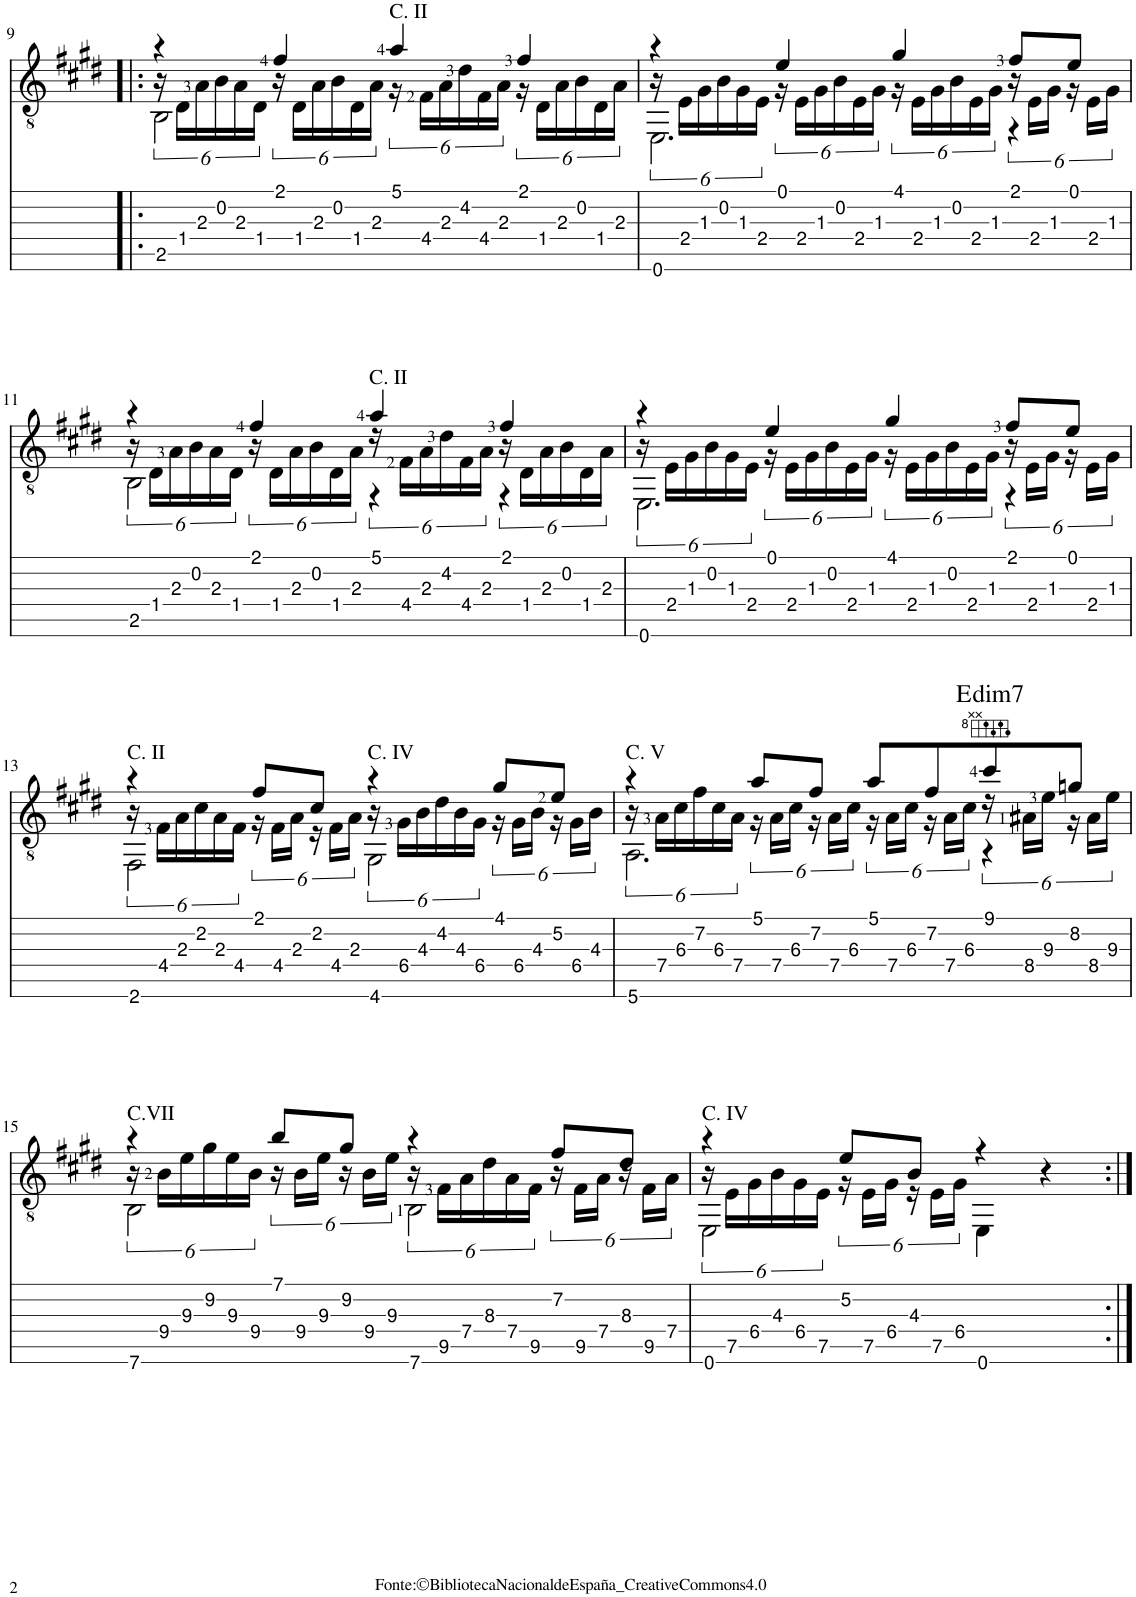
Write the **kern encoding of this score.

**kern	**kern	**harte
*part1	*part1	*part1
*staff2	*staff1	*
*I"Guitar	*	*
*I'Guit.	*	*
!!LO:PB:g=z
*	*clefGv2	*
*k[f#c#g#d#]	*k[f#c#g#d#]	*
*M4/4	*M4/4	*
*met(c)	*met(c)	*
=9!|:	=9!|:	=9!|:
*^	*	*
*	*Xbrackettup	*	*
*	*^	*^	*
*	*	*	*	*^	*
4r	24r	2BB	4r	24r	2BB\	.
.	24D#LL	.	.	24D#\LL	.	.
.	24AJ	.	.	24A\	.	.
.	24BL	.	.	24B\	.	.
.	24A	.	.	24A\	.	.
.	24D#JJ	.	.	24D#\JJ	.	.
4f#	24r	.	4f#/	24r	.	.
.	24D#LL	.	.	24D#\LL	.	.
.	24AJ	.	.	24A\	.	.
.	24BL	.	.	24B\	.	.
.	24D#	.	.	24D#\	.	.
.	24AJJ	.	.	24A\JJ	.	.
!	!	!	!LO:TX:a:t=C. II	!	!	!
4a	24r	2ryy	4a/	24r	2ryy	.
.	24F#LL	.	.	24F#\LL	.	.
.	24AJ	.	.	24A\	.	.
.	24d#L	.	.	24d#\	.	.
.	24F#	.	.	24F#\	.	.
.	24AJJ	.	.	24A\JJ	.	.
4f#	24r	.	4f#/	24r	.	.
.	24D#LL	.	.	24D#\LL	.	.
.	24AJ	.	.	24A\	.	.
.	24BL	.	.	24B\	.	.
.	24D#	.	.	24D#\	.	.
.	24AJJ	.	.	24A\JJ	.	.
=10	=10	=10	=10	=10	=10	=10
4r	24r	2.EE	4r	24r	2.EE\	.
.	24ELL	.	.	24E\LL	.	.
.	24G#J	.	.	24G#\	.	.
.	24BL	.	.	24B\	.	.
.	24G#	.	.	24G#\	.	.
.	24EJJ	.	.	24E\JJ	.	.
4e	24r	.	4e/	24r	.	.
.	24ELL	.	.	24E\LL	.	.
.	24G#J	.	.	24G#\	.	.
.	24BL	.	.	24B\	.	.
.	24E	.	.	24E\	.	.
.	24G#JJ	.	.	24G#\JJ	.	.
4g#	24r	.	4g#/	24r	.	.
.	24ELL	.	.	24E\LL	.	.
.	24G#J	.	.	24G#\	.	.
.	24BL	.	.	24B\	.	.
.	24E	.	.	24E\	.	.
.	24G#JJ	.	.	24G#\JJ	.	.
8f#L	24r	4r	8f#/L	24r	4r	.
.	24ELL	.	.	24E\LL	.	.
.	24G#JJ	.	.	24G#\JJ	.	.
8eJ	24r	.	8e/J	24r	.	.
.	24ELL	.	.	24E\LL	.	.
.	24G#JJ	.	.	24G#\JJ	.	.
!!LO:LB:g=z	!!	!!
=11	=11	=11	=11	=11	=11	=11
4r	24r	2BB	4r	24r	2BB\	.
.	24D#LL	.	.	24D#\LL	.	.
.	24AJ	.	.	24A\	.	.
.	24BL	.	.	24B\	.	.
.	24A	.	.	24A\	.	.
.	24D#JJ	.	.	24D#\JJ	.	.
4f#	24r	.	4f#/	24r	.	.
.	24D#LL	.	.	24D#\LL	.	.
.	24AJ	.	.	24A\	.	.
.	24BL	.	.	24B\	.	.
.	24D#	.	.	24D#\	.	.
.	24AJJ	.	.	24A\JJ	.	.
!	!	!	!LO:TX:a:t=C. II	!	!	!
4a	24r	4r	4a/	24r	4r	.
.	24F#LL	.	.	24F#\LL	.	.
.	24AJ	.	.	24A\	.	.
.	24d#L	.	.	24d#\	.	.
.	24F#	.	.	24F#\	.	.
.	24AJJ	.	.	24A\JJ	.	.
4f#	24r	4r	4f#/	24r	4r	.
.	24D#LL	.	.	24D#\LL	.	.
.	24AJ	.	.	24A\	.	.
.	24BL	.	.	24B\	.	.
.	24D#	.	.	24D#\	.	.
.	24AJJ	.	.	24A\JJ	.	.
=12	=12	=12	=12	=12	=12	=12
4r	24r	2.EE	4r	24r	2.EE\	.
.	24ELL	.	.	24E\LL	.	.
.	24G#J	.	.	24G#\	.	.
.	24BL	.	.	24B\	.	.
.	24G#	.	.	24G#\	.	.
.	24EJJ	.	.	24E\JJ	.	.
4e	24r	.	4e/	24r	.	.
.	24ELL	.	.	24E\LL	.	.
.	24G#J	.	.	24G#\	.	.
.	24BL	.	.	24B\	.	.
.	24E	.	.	24E\	.	.
.	24G#JJ	.	.	24G#\JJ	.	.
4g#	24r	.	4g#/	24r	.	.
.	24ELL	.	.	24E\LL	.	.
.	24G#J	.	.	24G#\	.	.
.	24BL	.	.	24B\	.	.
.	24E	.	.	24E\	.	.
.	24G#JJ	.	.	24G#\JJ	.	.
8f#L	24r	4r	8f#/L	24r	4r	.
.	24ELL	.	.	24E\LL	.	.
.	24G#JJ	.	.	24G#\JJ	.	.
8eJ	24r	.	8e/J	24r	.	.
.	24ELL	.	.	24E\LL	.	.
.	24G#JJ	.	.	24G#\JJ	.	.
!!LO:LB:g=z	!!	!!
=13	=13	=13	=13	=13	=13	=13
!	!	!	!LO:TX:a:t=C. II	!	!	!
4r	24r	2FF#	4r	24r	2FF#\	.
.	24F#LL	.	.	24F#\LL	.	.
.	24AJ	.	.	24A\	.	.
.	24c#L	.	.	24c#\	.	.
.	24A	.	.	24A\	.	.
.	24F#JJ	.	.	24F#\JJ	.	.
8f#L	24r	.	8f#/L	24r	.	.
.	24F#LL	.	.	24F#\LL	.	.
.	24AJJ	.	.	24A\JJ	.	.
8c#J	24r	.	8c#/J	24r	.	.
.	24F#LL	.	.	24F#\LL	.	.
.	24AJJ	.	.	24A\JJ	.	.
!	!	!	!LO:TX:a:t=C. IV	!	!	!
4r	24r	2GG#	4r	24r	2GG#\	.
.	24G#LL	.	.	24G#\LL	.	.
.	24BJ	.	.	24B\	.	.
.	24d#L	.	.	24d#\	.	.
.	24B	.	.	24B\	.	.
.	24G#JJ	.	.	24G#\JJ	.	.
8g#L	24r	.	8g#/L	24r	.	.
.	24G#LL	.	.	24G#\LL	.	.
.	24BJJ	.	.	24B\JJ	.	.
8eJ	24r	.	8e/J	24r	.	.
.	24G#LL	.	.	24G#\LL	.	.
.	24BJJ	.	.	24B\JJ	.	.
=14	=14	=14	=14	=14	=14	=14
!	!	!	!LO:TX:a:t=C. V	!	!	!
4r	24r	2.AA	4r	24r	2.AA\	.
.	24ALL	.	.	24A\LL	.	.
.	24c#J	.	.	24c#\	.	.
.	24f#L	.	.	24f#\	.	.
.	24c#	.	.	24c#\	.	.
.	24AJJ	.	.	24A\JJ	.	.
8aL	24r	.	8a/L	24r	.	.
.	24ALL	.	.	24A\LL	.	.
.	24c#JJ	.	.	24c#\JJ	.	.
8f#J	24r	.	8f#/J	24r	.	.
.	24ALL	.	.	24A\LL	.	.
.	24c#JJ	.	.	24c#\JJ	.	.
8aL	24r	.	8a/L	24r	.	.
.	24ALL	.	.	24A\LL	.	.
.	24c#JJ	.	.	24c#\JJ	.	.
8f#J	24r	.	8f#/	24r	.	.
.	24ALL	.	.	24A\LL	.	.
.	24c#JJ	.	.	24c#\JJ	.	.
!	!	!	!	!	!	!LO:H:kt=dim7
8cc#L	24r	4r	8cc#/	24r	4r	E:dim7
.	24A#LL	.	.	24A#X\LL	.	.
.	24eJJ	.	.	24e\JJ	.	.
8gJ	24r	.	8gn/J	24r	.	.
.	24A#LL	.	.	24A#\LL	.	.
.	24eJJ	.	.	24e\JJ	.	.
!!LO:LB:g=z	!!	!!
=15	=15	=15	=15	=15	=15	=15
!	!	!	!LO:TX:a:t=C.VII	!	!	!
4r	24r	2BB	4r	24r	2BB\	.
.	24BLL	.	.	24B\LL	.	.
.	24eJ	.	.	24e\	.	.
.	24g#L	.	.	24g#\	.	.
.	24e	.	.	24e\	.	.
.	24BJJ	.	.	24B\JJ	.	.
8bL	24r	.	8b/L	24r	.	.
.	24BLL	.	.	24B\LL	.	.
.	24eJJ	.	.	24e\JJ	.	.
8g#J	24r	.	8g#/J	24r	.	.
.	24BLL	.	.	24B\LL	.	.
.	24eJJ	.	.	24e\JJ	.	.
4r	24r	2BB	4r	24r	2BB\	.
.	24F#LL	.	.	24F#\LL	.	.
.	24AJ	.	.	24A\	.	.
.	24d#L	.	.	24d#\	.	.
.	24A	.	.	24A\	.	.
.	24F#JJ	.	.	24F#\JJ	.	.
8f#L	24r	.	8f#/L	24r	.	.
.	24F#LL	.	.	24F#\LL	.	.
.	24AJJ	.	.	24A\JJ	.	.
8d#J	24r	.	8d#/J	24r	.	.
.	24F#LL	.	.	24F#\LL	.	.
.	24AJJ	.	.	24A\JJ	.	.
=16	=16	=16	=16	=16	=16	=16
!	!	!	!LO:TX:a:t=C. IV	!	!	!
4r	24r	2EE	4r	24r	2EE\	.
.	24ELL	.	.	24E\LL	.	.
.	24G#J	.	.	24G#\	.	.
.	24BL	.	.	24B\	.	.
.	24G#	.	.	24G#\	.	.
.	24EJJ	.	.	24E\JJ	.	.
8eL	24r	.	8e/L	24r	.	.
.	24ELL	.	.	24E\LL	.	.
.	24G#JJ	.	.	24G#\JJ	.	.
8BJ	24r	.	8B/J	24r	.	.
.	24ELL	.	.	24E\LL	.	.
.	24G#JJ	.	.	24G#\JJ	.	.
4r	2ryy	4EE	4r	2ryy	4EE\	.
4r	.	4ryy	4r	.	4ryy	.
*v	*v	*v	*	*	*	*
*	*v	*v	*v	*
=:|!	=:|!	=:|!
*-	*-	*-
